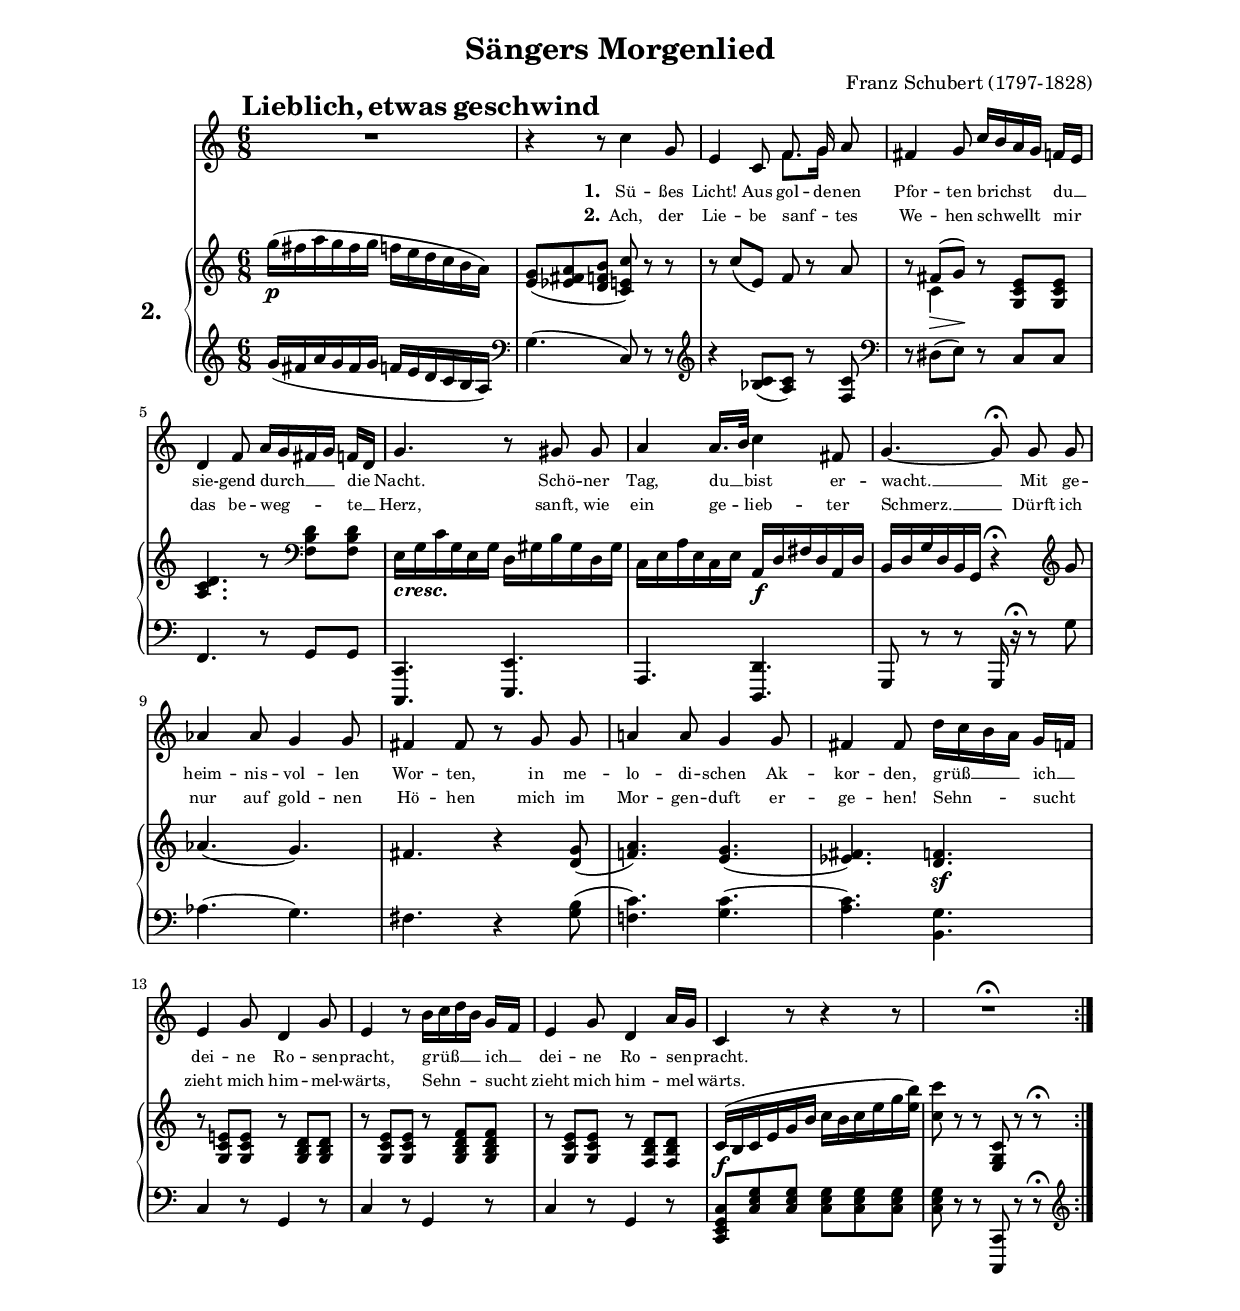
\header {
    title = "Sängers Morgenlied"
    composer = "Franz Schubert (1797-1828)"
    date = "27. Februar 1815"
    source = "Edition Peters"
    editor = "Paul Losse"
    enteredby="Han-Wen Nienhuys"
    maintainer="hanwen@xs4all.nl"

    texidoc = "The source is a rather tightly set Peters in Edition is
    a heavy font. The Peters edition (4622c) was `herausgegeben' by
    Paul Losse, whose name also appears on a 1956 edition of some
    other music. Strictly speaking, his edititorial enhancements will
    not be in the PD - but I am assuming there are no notable ones in
    this small piece.

    The original compresses the entire music onto a single page, in 4
    systems.  Lily does so too if you tune down spacing-increment, but
    chooses line breaks differently.

    Further manual tweaks: the slur in measure 12 has been flattened
manually. The beam in measure 3, left-hand, technically is wrong, but
has been added following the original. The crescendo in measure 4 has
been lowered

"

}

\version "2.8.0"
manuscriptBreak = { \break }



#(set-global-staff-size (/ (* 5.8 72.27) 25.4))

\paper  {
%#(set-global-staff-size (* 5.8 mm))
    line-width = #(* mm 160)
    indent = 8\mm
    interscoreline = 2.\mm
    between-system-space = 15\mm
    ragged-bottom = ##t 
    }

modernAccidentals = {
  \set Staff.extraNatural =  ##f
  \set Staff.autoAccidentals =  #'(Staff (same-octave . 1) (any-octave . 0))
  \set Staff.autoCautionaries =  #'()  
}


melody =    \relative c'' \repeat volta 2 \new Voice = "singer" {
    \time 6/8
    \autoBeamOff
    s1*0^\markup { \bold \large\bigger\bigger { \hspace #-3.0 Lieblich, etwas geschwind } }
  R2.
  r4 r8 c4 g8 |
  e4 c8
    <<
	\new Voice { \stemUp f8. g16 }
	{ \stemDown f8.[ g16] } >> \stemNeutral a8 |
  fis4  g8 c16[ b a g] f[ e] |
  d4 f8 a16[ g fis g] f[ d] |
  g4. r8 gis gis |
  a4 a16.[ b32] c4 fis,8 |
  g4.~ g8-\fermata g8 g |
  as4 as8 g4 g8 |
  fis4 fis8 r8 g g  |
  a!4 a8 g4 g8 |
  fis4 fis8 d'16[ c b a] g[ f] |
  e4 g8 d4 g8 e4 r8 b'16[ c d b] g[ f] |
  e4 g8 d4 a'16[ g] |
  c,4 r8 r4 r8 |

    % TODO : make \fermata work. 
  R2.^\fermataMarkup 
}


ignoreMelisma =	\set ignoreMelismata = ##t
ignoreMelismaOff = \unset ignoreMelismata 


firstVerse = \lyricmode {
    \set stanza = "1."
    
    Sü -- ßes Licht! Aus
    \ignoreMelisma
    gol --
    \ignoreMelismaOff

    de -- nen  Pfor -- ten brichst du __ \manuscriptBreak | 
    sie -- gend durch __ die Nacht. Schö -- ner Tag, du __ bist er -- wacht. __ Mit ge -- |
    \manuscriptBreak
    heim -- nis -- vol -- len Wor -- ten, in me -- lo -- di -- schen Ak -- kor -- den, grüß __ ich __ \manuscriptBreak |
    dei -- ne Ro -- sen -- pracht, grüß __ ich __ dei -- ne Ro -- sen -- pracht. 
    }

secondVerse = \lyricmode {
    \set stanza = "2."
    Ach, der Lie -- be sanf
    -- tes We -- hen schwellt mir |
    das be -- weg -- te __ Herz, sanft, wie ein ge -- lieb -- ter Schmerz. __ Dürft ich | 
    nur auf gold -- nen Hö -- hen mich im Mor -- gen -- duft er -- ge -- hen! Sehn -- sucht |
    zieht mich him -- mel -- wärts, Sehn -- sucht zieht mich him -- mel -- wärts.
    }

pianoRH =  \relative c''' \repeat volta 2 {
    #(set-accidental-style 'modern)
    g16(_\p fis a g fis g f e d c b a ) | 
    <g e>8( <es fis a> <d f b> <c e c'>) r8 r | 
    r8 c'( e,) f r a |
    \once \override DynamicLineSpanner   #'padding =#3
    r8 << { s8 s8 }  << { fis(\> g)\!
			    } \\ { c,4 } >> >> r8 <e c g> <e c g> |
    <d c a>4. r8 \clef bass  <d b f> <d b f> |
    e,16_" "_\markup { \bold\italic cresc. } g c g e g d gis b gis d gis |
    c, e a e c e a,-\f d fis d a d |
    b d g  d b g r4\fermata \clef treble g''8 |
    as4.( g 4.) | fis4. r4 <d g>8 ( |
    <f a>4.) <e g>4.( <es fis> ) <d f>\sf |
    r8 <e c g> <e c g> r <d b g > <d b g> |
    r <e c g> <e c g> r <f d b g> <f d b g> |
    r <e c g> <e c g> r <d b f> <d b f> |
    c16(_\f b c e g b c b c e g <e b'>) |
    <c c'>8 r r <c, g e>8 r r\fermata |  
}

pianoLH =  \relative c'' \repeat volta 2 {
    #(set-accidental-style 'modern)
    g16( fis a g fis g f e d c b a) | 
    \clef bass g4.( c,8) r r
    \clef treble r4 <bes' c>8([ <a c>)] r <f c'> |
    \clef bass r8 dis( e) r c c |
    f,4. r8 g g |
    <c, c,>4. <e e,>4. |
    a,4. <d d,>4. |
    g,8 r r g16 r16\fermata r8 g''8 |
    as4.( g ) |
    fis r4 <g b>8( |
    <f c'>4.)

    \once \override Slur  #'height-limit = #1.0

    <g c>4.( | <a c>4.) <g b,> |
    c,4 r8 g4 r8 |
    c4 r8 g4 r8 |
    c4 r8 g4 r8 |
    <c g e c>8 <c e g> <c e g>     <c e g> <c e g> <c e g> |
    <c e g> r r <c, c,>8 r r\fermata \clef treble
    }

\book {
    \score {
	<< \time 6/8
	   \new Staff <<
	       \context Staff #(set-accidental-style 'modern)
	       \melody >>
	   \lyricsto "singer" \new Lyrics \firstVerse
	   \lyricsto "singer" \new Lyrics \secondVerse
	   \new PianoStaff << 
	       \set PianoStaff.instrument = \markup {
		   \bold
		   \bigger\bigger\bigger\bigger \huge "2.  " }
	       \new Staff \pianoRH
	       \new Staff \pianoLH
	   >> 
       >>

	\layout {
	    \context {
		\Lyrics
		\override VerticalAxisGroup #'minimum-Y-extent = #'(-0.5 . 2.5)
		\override LyricText #'font-size = #-1
	    }
	    \context {
		\Score
		\override Beam #'thickness = #0.55
		\override SpacingSpanner #'spacing-increment = #1.0
		\override Slur #'height-limit = #1.5
	    }
	    \context {
		\PianoStaff
		\override VerticalAlignment #'forced-distance = #10
	    }
	}
	\midi {
	    \tempo 4 = 70
	}
    }
}

